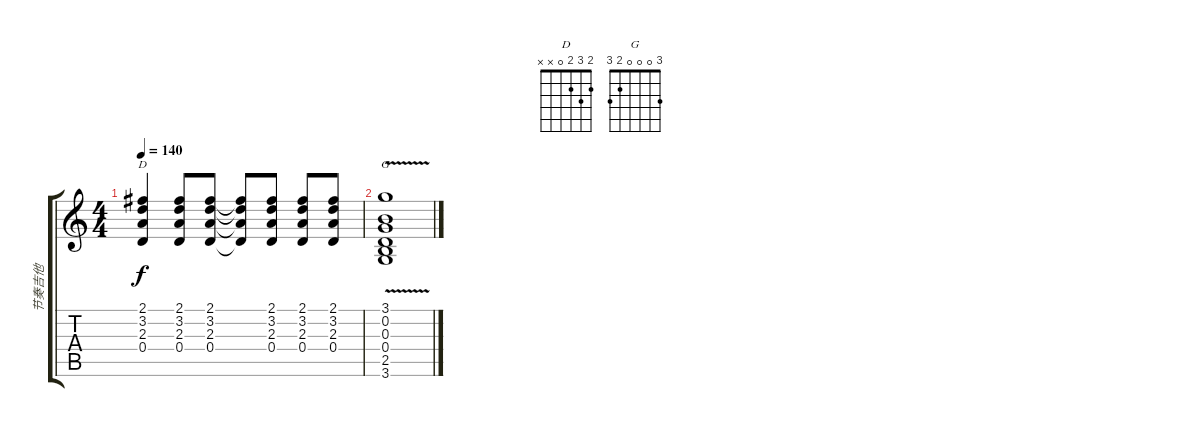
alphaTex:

\track ("节奏吉他" "节奏吉他") {instrument electricguitarclean}
\staff {score tabs}
\tuning (E4 B3 G3 D3 A2 E2) {hide}
\chord ("D" 2 3 2 0 x x)
\chord ("G" 3 0 0 0 2 3)
\ts (4 4)
\tempo 140
\clef g2
\ks c
(2.1 3.2 2.3 0.4).4{ch "D" dy f} (2.1 3.2 2.3 0.4).8 (2.1 3.2 2.3 0.4).8 (2.1{t} 3.2{t} 2.3{t} 0.4{t}).8 (2.1 3.2 2.3 0.4).8 (2.1 3.2 2.3 0.4).8 (2.1 3.2 2.3 0.4).8 |
(3.1{v} 0.2{v} 0.3{v} 0.4{v} 2.5{v} 3.6{v}).1{ch "G"}
